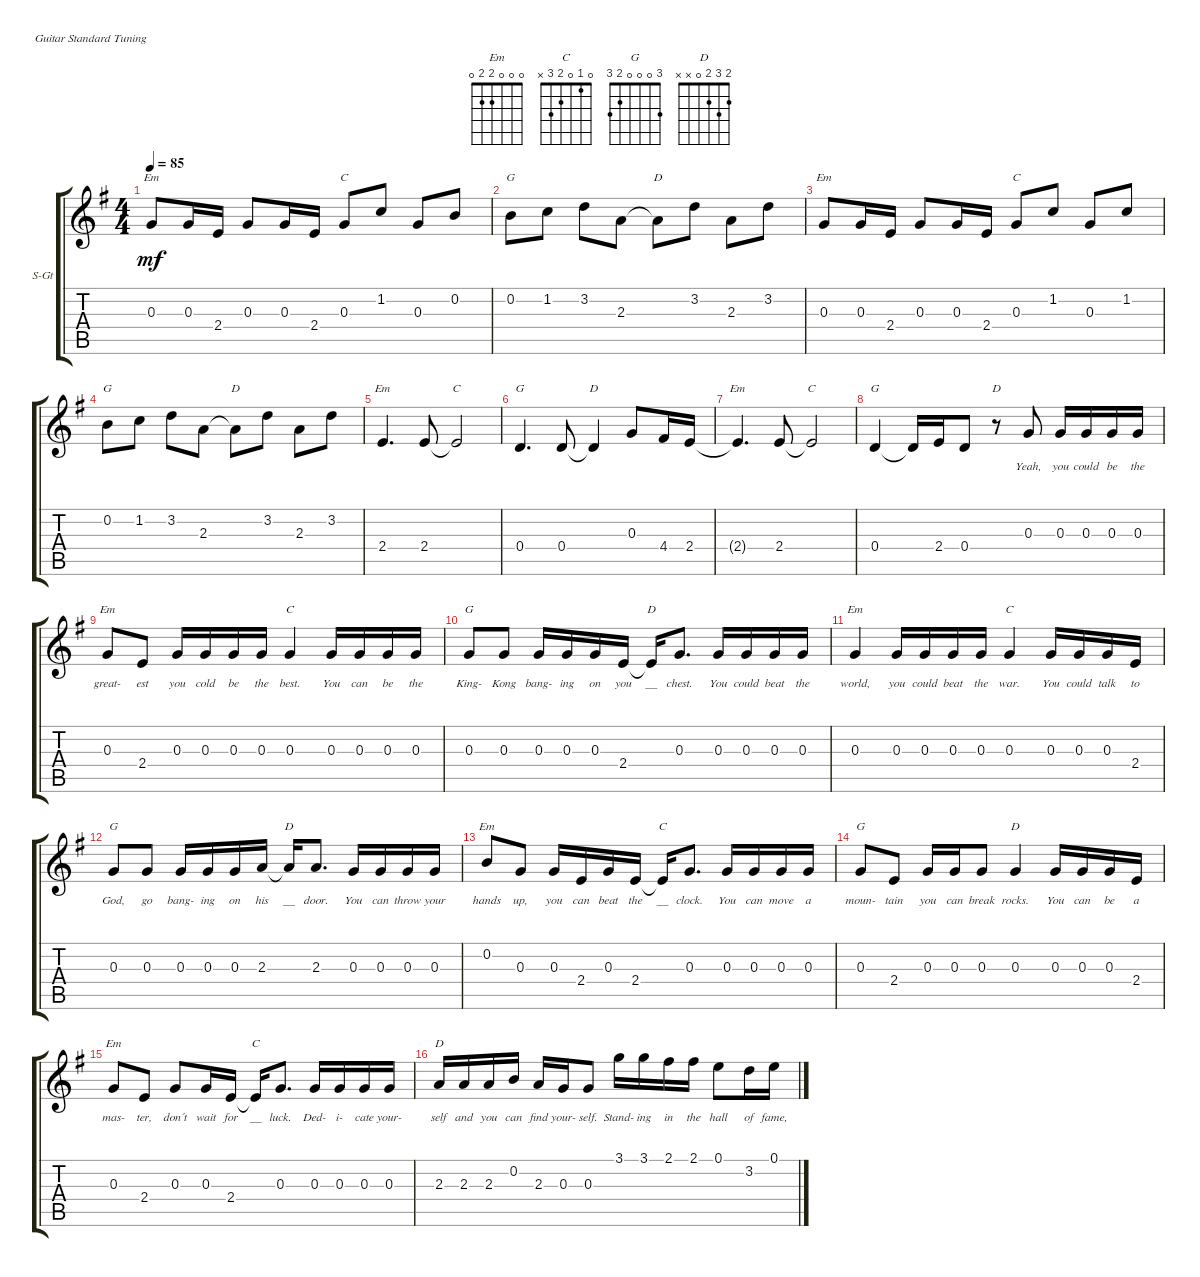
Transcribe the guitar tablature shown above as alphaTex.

\defaultSystemsLayout 4
\bracketExtendMode groupsimilarinstruments
\firstSystemTrackNameOrientation horizontal
\otherSystemsTrackNameOrientation horizontal
\track ("Steel Guitar" "S-Gt") {instrument acousticguitarsteel}
\staff {score tabs}
\tuning (E4 B3 G3 D3 A2 E2)
\chord ("Em" 0 0 0 2 2 0)
\chord ("C" 0 1 0 2 3 x)
\chord ("G" 3 0 0 0 2 3)
\chord ("D" 2 3 2 0 x x)
\ts (4 4)
\tempo 85
\clef g2
\ks eminor
0.3.8{ch "Em" dy mf instrument acousticguitarsteel} 0.3.16 2.4.16 0.3.8 0.3.16 2.4.16 0.3.8{ch "C"} 1.2.8 0.3.8 0.2.8 |
0.2.8{ch "G"} 1.2.8 3.2.8 2.3.8 2.3{t}.8{ch "D"} 3.2.8 2.3.8 3.2.8 |
0.3.8{ch "Em"} 0.3.16 2.4.16 0.3.8 0.3.16 2.4.16 0.3.8{ch "C"} 1.2.8 0.3.8 1.2.8 |
0.2.8{ch "G"} 1.2.8 3.2.8 2.3.8 2.3{t}.8{ch "D"} 3.2.8 2.3.8 3.2.8 |
2.4.4{d ch "Em"} 2.4.8 2.4{t}.2{ch "C"} |
0.4.4{d ch "G"} 0.4.8 0.4{t}.4{ch "D"} 0.3.8 4.4.16 2.4.16 |
2.4{t}.4{d ch "Em"} 2.4.8 2.4{t}.2{ch "C"} |
0.4.4{ch "G" lyrics (0 "") lyrics (1 "") lyrics (2 "") lyrics (3 "") lyrics (4 "")} 0.4{t}.16{lyrics (0 "") lyrics (1 "") lyrics (2 "") lyrics (3 "") lyrics (4 "")} 2.4.16{lyrics (0 "") lyrics (1 "") lyrics (2 "") lyrics (3 "") lyrics (4 "")} 0.4.8{lyrics (0 "") lyrics (1 "") lyrics (2 "") lyrics (3 "") lyrics (4 "")} r.8{ch "D"} 0.3.8{lyrics (0 "Yeah,") lyrics (1 "") lyrics (2 "") lyrics (3 "") lyrics (4 "")} 0.3.16{lyrics (0 "you") lyrics (1 "") lyrics (2 "") lyrics (3 "") lyrics (4 "")} 0.3.16{lyrics (0 "could") lyrics (1 "") lyrics (2 "") lyrics (3 "") lyrics (4 "")} 0.3.16{lyrics (0 "be") lyrics (1 "") lyrics (2 "") lyrics (3 "") lyrics (4 "")} 0.3.16{lyrics (0 "the") lyrics (1 "") lyrics (2 "") lyrics (3 "") lyrics (4 "")} |
0.3.8{ch "Em" lyrics (0 "great-") lyrics (1 "") lyrics (2 "") lyrics (3 "") lyrics (4 "")} 2.4.8{lyrics (0 "est") lyrics (1 "") lyrics (2 "") lyrics (3 "") lyrics (4 "")} 0.3.16{lyrics (0 "you") lyrics (1 "") lyrics (2 "") lyrics (3 "") lyrics (4 "")} 0.3.16{lyrics (0 "cold") lyrics (1 "") lyrics (2 "") lyrics (3 "") lyrics (4 "")} 0.3.16{lyrics (0 "be") lyrics (1 "") lyrics (2 "") lyrics (3 "") lyrics (4 "")} 0.3.16{lyrics (0 "the") lyrics (1 "") lyrics (2 "") lyrics (3 "") lyrics (4 "")} 0.3.4{ch "C" lyrics (0 "best.") lyrics (1 "") lyrics (2 "") lyrics (3 "") lyrics (4 "")} 0.3.16{lyrics (0 "You") lyrics (1 "") lyrics (2 "") lyrics (3 "") lyrics (4 "")} 0.3.16{lyrics (0 "can") lyrics (1 "") lyrics (2 "") lyrics (3 "") lyrics (4 "")} 0.3.16{lyrics (0 "be") lyrics (1 "") lyrics (2 "") lyrics (3 "") lyrics (4 "")} 0.3.16{lyrics (0 "the") lyrics (1 "") lyrics (2 "") lyrics (3 "") lyrics (4 "")} |
0.3.8{ch "G" lyrics (0 "King-") lyrics (1 "") lyrics (2 "") lyrics (3 "") lyrics (4 "")} 0.3.8{lyrics (0 "Kong") lyrics (1 "") lyrics (2 "") lyrics (3 "") lyrics (4 "")} 0.3.16{lyrics (0 "bang-") lyrics (1 "") lyrics (2 "") lyrics (3 "") lyrics (4 "")} 0.3.16{lyrics (0 "ing") lyrics (1 "") lyrics (2 "") lyrics (3 "") lyrics (4 "")} 0.3.16{lyrics (0 "on") lyrics (1 "") lyrics (2 "") lyrics (3 "") lyrics (4 "")} 2.4.16{lyrics (0 "you") lyrics (1 "") lyrics (2 "") lyrics (3 "") lyrics (4 "")} 2.4{t}.16{ch "D" lyrics (0 "__") lyrics (1 "") lyrics (2 "") lyrics (3 "") lyrics (4 "")} 0.3.8{d lyrics (0 "chest.") lyrics (1 "") lyrics (2 "") lyrics (3 "") lyrics (4 "")} 0.3.16{lyrics (0 "You") lyrics (1 "") lyrics (2 "") lyrics (3 "") lyrics (4 "")} 0.3.16{lyrics (0 "could") lyrics (1 "") lyrics (2 "") lyrics (3 "") lyrics (4 "")} 0.3.16{lyrics (0 "beat") lyrics (1 "") lyrics (2 "") lyrics (3 "") lyrics (4 "")} 0.3.16{lyrics (0 "the") lyrics (1 "") lyrics (2 "") lyrics (3 "") lyrics (4 "")} |
0.3.4{ch "Em" lyrics (0 "world,") lyrics (1 "") lyrics (2 "") lyrics (3 "") lyrics (4 "")} 0.3.16{lyrics (0 "you") lyrics (1 "") lyrics (2 "") lyrics (3 "") lyrics (4 "")} 0.3.16{lyrics (0 "could") lyrics (1 "") lyrics (2 "") lyrics (3 "") lyrics (4 "")} 0.3.16{lyrics (0 "beat") lyrics (1 "") lyrics (2 "") lyrics (3 "") lyrics (4 "")} 0.3.16{lyrics (0 "the") lyrics (1 "") lyrics (2 "") lyrics (3 "") lyrics (4 "")} 0.3.4{ch "C" lyrics (0 "war.") lyrics (1 "") lyrics (2 "") lyrics (3 "") lyrics (4 "")} 0.3.16{lyrics (0 "You") lyrics (1 "") lyrics (2 "") lyrics (3 "") lyrics (4 "")} 0.3.16{lyrics (0 "could") lyrics (1 "") lyrics (2 "") lyrics (3 "") lyrics (4 "")} 0.3.16{lyrics (0 "talk") lyrics (1 "") lyrics (2 "") lyrics (3 "") lyrics (4 "")} 2.4.16{lyrics (0 "to") lyrics (1 "") lyrics (2 "") lyrics (3 "") lyrics (4 "")} |
0.3.8{ch "G" lyrics (0 "God,") lyrics (1 "") lyrics (2 "") lyrics (3 "") lyrics (4 "")} 0.3.8{lyrics (0 "go") lyrics (1 "") lyrics (2 "") lyrics (3 "") lyrics (4 "")} 0.3.16{lyrics (0 "bang-") lyrics (1 "") lyrics (2 "") lyrics (3 "") lyrics (4 "")} 0.3.16{lyrics (0 "ing") lyrics (1 "") lyrics (2 "") lyrics (3 "") lyrics (4 "")} 0.3.16{lyrics (0 "on") lyrics (1 "") lyrics (2 "") lyrics (3 "") lyrics (4 "")} 2.3.16{lyrics (0 "his") lyrics (1 "") lyrics (2 "") lyrics (3 "") lyrics (4 "")} 2.3{t}.16{ch "D" lyrics (0 "__") lyrics (1 "") lyrics (2 "") lyrics (3 "") lyrics (4 "")} 2.3.8{d lyrics (0 "door.") lyrics (1 "") lyrics (2 "") lyrics (3 "") lyrics (4 "")} 0.3.16{lyrics (0 "You") lyrics (1 "") lyrics (2 "") lyrics (3 "") lyrics (4 "")} 0.3.16{lyrics (0 "can") lyrics (1 "") lyrics (2 "") lyrics (3 "") lyrics (4 "")} 0.3.16{lyrics (0 "throw") lyrics (1 "") lyrics (2 "") lyrics (3 "") lyrics (4 "")} 0.3.16{lyrics (0 "your") lyrics (1 "") lyrics (2 "") lyrics (3 "") lyrics (4 "")} |
0.2.8{ch "Em" lyrics (0 "hands") lyrics (1 "") lyrics (2 "") lyrics (3 "") lyrics (4 "")} 0.3.8{lyrics (0 "up,") lyrics (1 "") lyrics (2 "") lyrics (3 "") lyrics (4 "")} 0.3.16{lyrics (0 "you") lyrics (1 "") lyrics (2 "") lyrics (3 "") lyrics (4 "")} 2.4.16{lyrics (0 "can") lyrics (1 "") lyrics (2 "") lyrics (3 "") lyrics (4 "")} 0.3.16{lyrics (0 "beat") lyrics (1 "") lyrics (2 "") lyrics (3 "") lyrics (4 "")} 2.4.16{lyrics (0 "the") lyrics (1 "") lyrics (2 "") lyrics (3 "") lyrics (4 "")} 2.4{t}.16{ch "C" lyrics (0 "__") lyrics (1 "") lyrics (2 "") lyrics (3 "") lyrics (4 "")} 0.3.8{d lyrics (0 "clock.") lyrics (1 "") lyrics (2 "") lyrics (3 "") lyrics (4 "")} 0.3.16{lyrics (0 "You") lyrics (1 "") lyrics (2 "") lyrics (3 "") lyrics (4 "")} 0.3.16{lyrics (0 "can") lyrics (1 "") lyrics (2 "") lyrics (3 "") lyrics (4 "")} 0.3.16{lyrics (0 "move") lyrics (1 "") lyrics (2 "") lyrics (3 "") lyrics (4 "")} 0.3.16{lyrics (0 "a") lyrics (1 "") lyrics (2 "") lyrics (3 "") lyrics (4 "")} |
0.3.8{ch "G" lyrics (0 "moun-") lyrics (1 "") lyrics (2 "") lyrics (3 "") lyrics (4 "")} 2.4.8{lyrics (0 "tain") lyrics (1 "") lyrics (2 "") lyrics (3 "") lyrics (4 "")} 0.3.16{lyrics (0 "you") lyrics (1 "") lyrics (2 "") lyrics (3 "") lyrics (4 "")} 0.3.16{lyrics (0 "can") lyrics (1 "") lyrics (2 "") lyrics (3 "") lyrics (4 "")} 0.3.8{lyrics (0 "break") lyrics (1 "") lyrics (2 "") lyrics (3 "") lyrics (4 "")} 0.3.4{ch "D" lyrics (0 "rocks.") lyrics (1 "") lyrics (2 "") lyrics (3 "") lyrics (4 "")} 0.3.16{lyrics (0 "You") lyrics (1 "") lyrics (2 "") lyrics (3 "") lyrics (4 "")} 0.3.16{lyrics (0 "can") lyrics (1 "") lyrics (2 "") lyrics (3 "") lyrics (4 "")} 0.3.16{lyrics (0 "be") lyrics (1 "") lyrics (2 "") lyrics (3 "") lyrics (4 "")} 2.4.16{lyrics (0 "a") lyrics (1 "") lyrics (2 "") lyrics (3 "") lyrics (4 "")} |
0.3.8{ch "Em" lyrics (0 "mas-") lyrics (1 "") lyrics (2 "") lyrics (3 "") lyrics (4 "")} 2.4.8{lyrics (0 "ter,") lyrics (1 "") lyrics (2 "") lyrics (3 "") lyrics (4 "")} 0.3.8{lyrics (0 "don´t") lyrics (1 "") lyrics (2 "") lyrics (3 "") lyrics (4 "")} 0.3.16{lyrics (0 "wait") lyrics (1 "") lyrics (2 "") lyrics (3 "") lyrics (4 "")} 2.4.16{lyrics (0 "for") lyrics (1 "") lyrics (2 "") lyrics (3 "") lyrics (4 "")} 2.4{t}.16{ch "C" lyrics (0 "__") lyrics (1 "") lyrics (2 "") lyrics (3 "") lyrics (4 "")} 0.3.8{d lyrics (0 "luck.") lyrics (1 "") lyrics (2 "") lyrics (3 "") lyrics (4 "")} 0.3.16{lyrics (0 "Ded-") lyrics (1 "") lyrics (2 "") lyrics (3 "") lyrics (4 "")} 0.3.16{lyrics (0 "i-") lyrics (1 "") lyrics (2 "") lyrics (3 "") lyrics (4 "")} 0.3.16{lyrics (0 "cate") lyrics (1 "") lyrics (2 "") lyrics (3 "") lyrics (4 "")} 0.3.16{lyrics (0 "your-") lyrics (1 "") lyrics (2 "") lyrics (3 "") lyrics (4 "")} |
2.3.16{ch "D" lyrics (0 "self") lyrics (1 "") lyrics (2 "") lyrics (3 "") lyrics (4 "")} 2.3.16{lyrics (0 "and") lyrics (1 "") lyrics (2 "") lyrics (3 "") lyrics (4 "")} 2.3.16{lyrics (0 "you") lyrics (1 "") lyrics (2 "") lyrics (3 "") lyrics (4 "")} 0.2.16{lyrics (0 "can") lyrics (1 "") lyrics (2 "") lyrics (3 "") lyrics (4 "")} 2.3.16{lyrics (0 "find") lyrics (1 "") lyrics (2 "") lyrics (3 "") lyrics (4 "")} 0.3.16{lyrics (0 "your-") lyrics (1 "") lyrics (2 "") lyrics (3 "") lyrics (4 "")} 0.3.8{lyrics (0 "self.") lyrics (1 "") lyrics (2 "") lyrics (3 "") lyrics (4 "")} 3.1.16{lyrics (0 "Stand-") lyrics (1 "") lyrics (2 "") lyrics (3 "") lyrics (4 "")} 3.1.16{lyrics (0 "ing") lyrics (1 "") lyrics (2 "") lyrics (3 "") lyrics (4 "")} 2.1.16{lyrics (0 "in") lyrics (1 "") lyrics (2 "") lyrics (3 "") lyrics (4 "")} 2.1.16{lyrics (0 "the") lyrics (1 "") lyrics (2 "") lyrics (3 "") lyrics (4 "")} 0.1.8{lyrics (0 "hall") lyrics (1 "") lyrics (2 "") lyrics (3 "") lyrics (4 "")} 3.2.16{lyrics (0 "of") lyrics (1 "") lyrics (2 "") lyrics (3 "") lyrics (4 "")} 0.1.16{lyrics (0 "fame,") lyrics (1 "") lyrics (2 "") lyrics (3 "") lyrics (4 "")}
